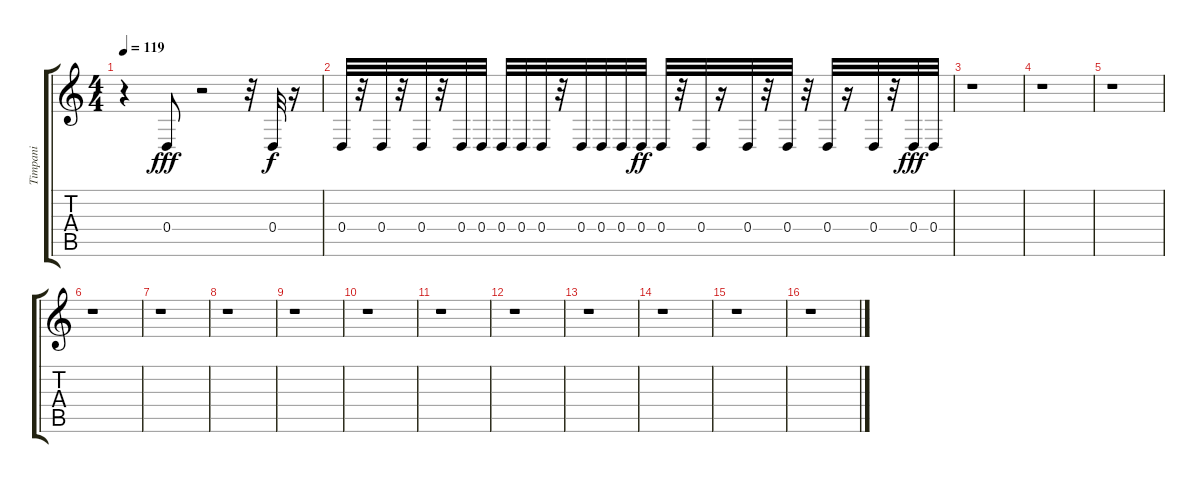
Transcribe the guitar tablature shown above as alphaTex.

\track ("Timpani                         " "Timpani   ") {instrument lead1square}
\staff {score tabs}
\tuning (E4 B3 G3 D3 A2 E2) {hide}
\ts (4 4)
\tempo 119
\clef g2
\ks c
r.4{dy fff} 0.4.8 r.2 r.32 0.4.32{dy f} r.16 |
0.4.32 r.32 0.4.32 r.32 0.4.32 r.32 0.4.32 0.4.32 0.4.32 0.4.32 0.4.32 r.32 0.4.32 0.4.32 0.4.32 0.4.32{dy ff} 0.4.32 r.32 0.4.32 r.16 0.4.32 r.32 0.4.32 r.32 0.4.32 r.16 0.4.32 r.32 0.4.32{dy fff} 0.4.32 |
r.1 |
r.1 |
r.1 |
r.1 |
r.1 |
r.1 |
r.1 |
r.1 |
r.1 |
r.1 |
r.1 |
r.1 |
r.1 |
r.1
